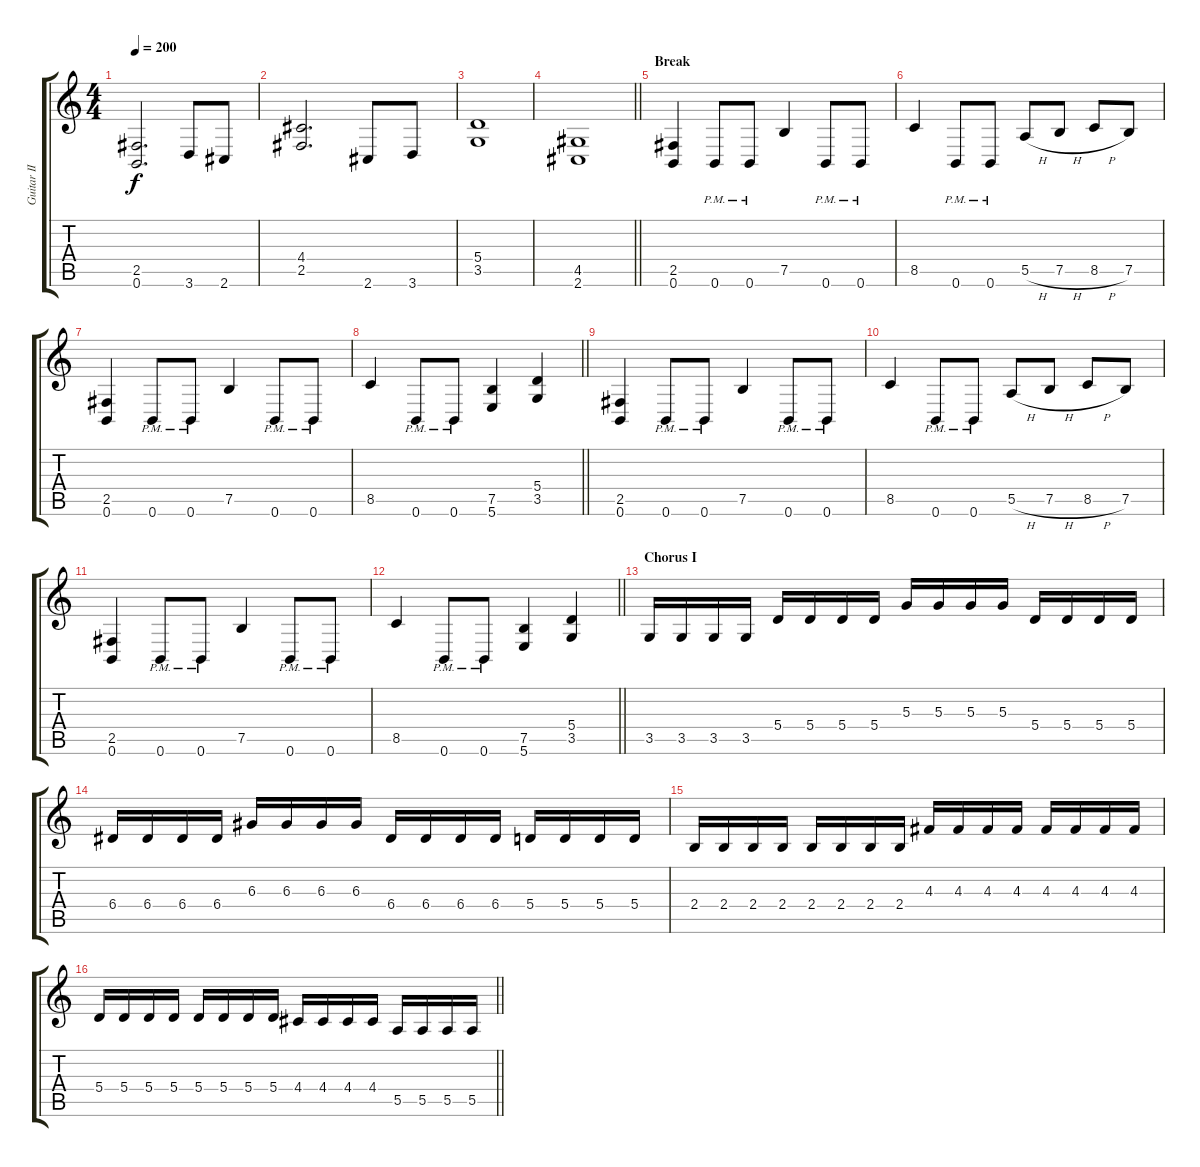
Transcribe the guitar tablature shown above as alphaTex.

\track ("Guitar II" "Guitar II") {instrument distortionguitar}
\staff {score tabs}
\tuning (B3 Gb3 D3 A2 E2 B1) {hide}
\ts (4 4)
\section ("" "")
\tempo 200
\clef g2
\ks c
(2.5 0.6).2{d dy f} 3.6.8 2.6.8 |
(4.4 2.5).2{d} 2.6.8 3.6.8 |
(5.4 3.5).1 |
\barLineRight lightlight
(4.5 2.6).1 |
\section ("" "Break")
(2.5 0.6).4 0.6{pm}.8 0.6{pm}.8 7.5.4 0.6{pm}.8 0.6{pm}.8 |
8.5.4 0.6{pm}.8 0.6{pm}.8 5.5{h}.8 7.5{h}.8 8.5{h}.8 7.5.8 |
(2.5 0.6).4 0.6{pm}.8 0.6{pm}.8 7.5.4 0.6{pm}.8 0.6{pm}.8 |
\barLineRight lightlight
8.5.4 0.6{pm}.8 0.6{pm}.8 (7.5 5.6).4 (5.4 3.5).4 |
\section ("" "")
(2.5 0.6).4 0.6{pm}.8 0.6{pm}.8 7.5.4 0.6{pm}.8 0.6{pm}.8 |
8.5.4 0.6{pm}.8 0.6{pm}.8 5.5{h}.8 7.5{h}.8 8.5{h}.8 7.5.8 |
(2.5 0.6).4 0.6{pm}.8 0.6{pm}.8 7.5.4 0.6{pm}.8 0.6{pm}.8 |
\barLineRight lightlight
8.5.4 0.6{pm}.8 0.6{pm}.8 (7.5 5.6).4 (5.4 3.5).4 |
\section ("" "Chorus I")
3.5.16 3.5.16 3.5.16 3.5.16 5.4.16 5.4.16 5.4.16 5.4.16 5.3.16 5.3.16 5.3.16 5.3.16 5.4.16 5.4.16 5.4.16 5.4.16 |
6.4.16 6.4.16 6.4.16 6.4.16 6.3.16 6.3.16 6.3.16 6.3.16 6.4.16 6.4.16 6.4.16 6.4.16 5.4.16 5.4.16 5.4.16 5.4.16 |
2.4.16 2.4.16 2.4.16 2.4.16 2.4.16 2.4.16 2.4.16 2.4.16 4.3.16 4.3.16 4.3.16 4.3.16 4.3.16 4.3.16 4.3.16 4.3.16 |
\barLineRight lightlight
5.4.16 5.4.16 5.4.16 5.4.16 5.4.16 5.4.16 5.4.16 5.4.16 4.4.16 4.4.16 4.4.16 4.4.16 5.5.16 5.5.16 5.5.16 5.5.16
